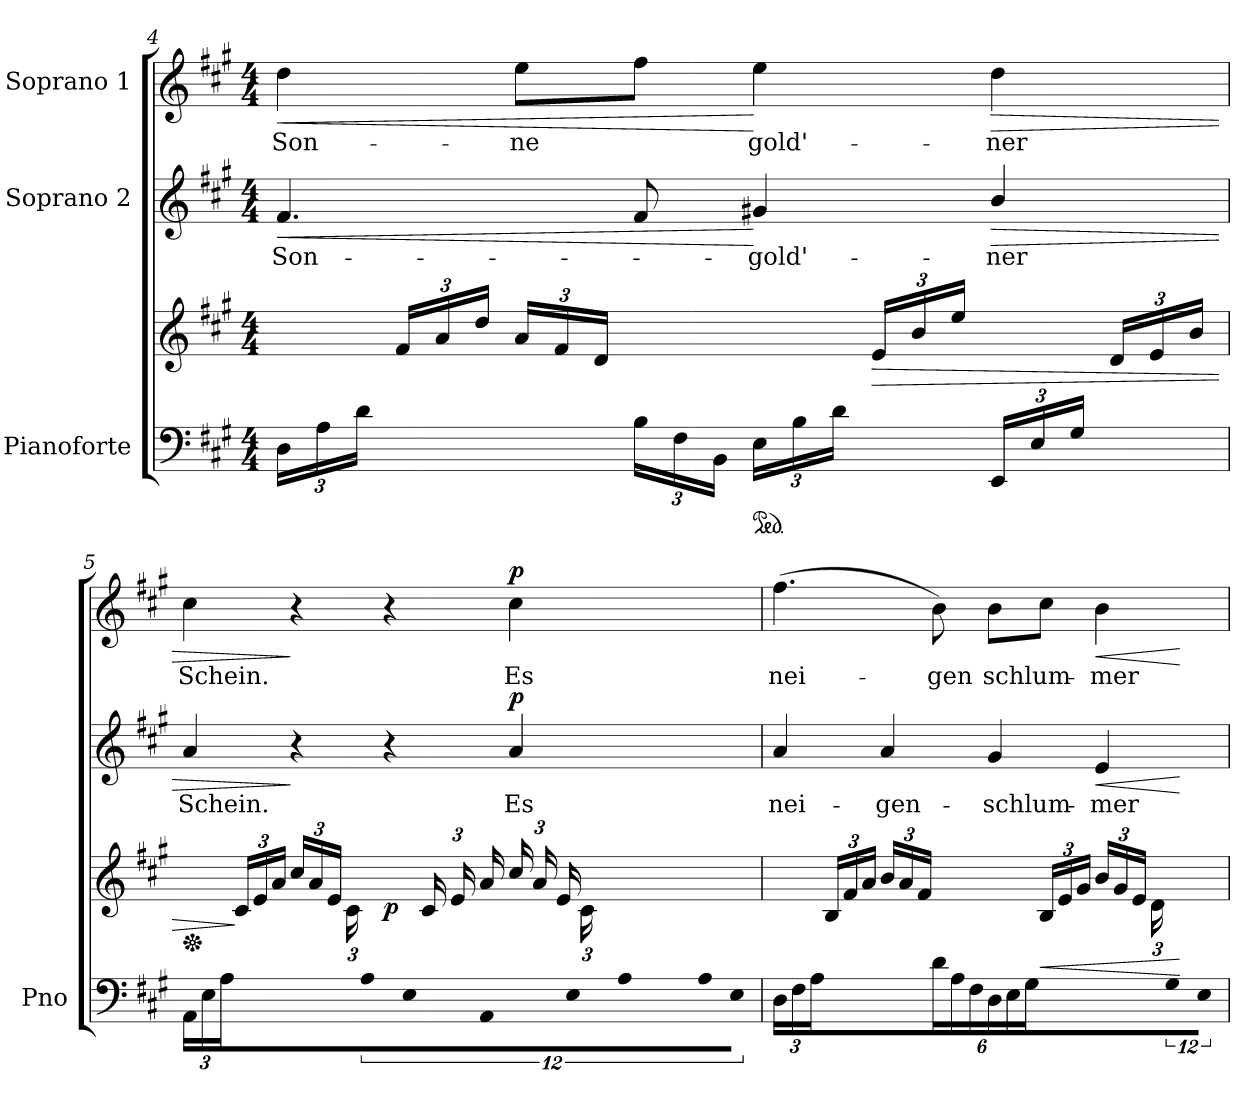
**kern	**kern	**dynam	**kern	**text	**dynam	**kern	**text	**dynam
*part3	*part3	*part3	*part2	*part2	*part2	*part1	*part1	*part1
*staff4	*staff3	*staff3/4	*staff2	*staff2	*staff2	*staff1	*staff1	*staff1
*I"Pianoforte	*	*	*I"Soprano 2	*	*	*I"Soprano 1	*	*
*I'Pno	*	*	*	*	*	*	*	*
*clefF4	*clefG2	*	*clefG2	*	*	*clefG2	*	*
*k[f#c#g#]	*k[f#c#g#]	*	*k[f#c#g#]	*	*	*k[f#c#g#]	*	*
*M4/4	*M4/4	*	*M4/4	*	*	*M4/4	*	*
=4	=4	=4	=4	=4	=4	=4	=4	=4
*^	*	*	*	*	*	*	*	*
!	!	!	!	!	!	!LO:HP:b	!	!	!LO:HP:b
24D\LL	1ryy	8ryy	.	4.f#/	Son-	<	4dd\	Son-	<
24A\	.	.	.	.	.	.	.	.	.
24d\JJ	.	.	.	.	.	.	.	.	.
4ryy	.	24f#/LL	.	.	.	.	.	.	.
.	.	24a/	.	.	.	.	.	.	.
.	.	24dd/JJ	.	.	.	.	.	.	.
.	.	24a/LL	.	.	.	.	8ee\L	-ne	.
.	.	24f#/	.	.	.	.	.	.	.
.	.	24d/JJ	.	.	.	.	.	.	.
24B\LL	.	4ryy	.	8f#/	.	.	8ff#\J	.	.
24F#\	.	.	.	.	.	.	.	.	.
24BB\JJ	.	.	.	.	.	.	.	.	.
*ped	*	*	*	*	*	*	*	*	*
24E\LL	.	.	.	4g#X/	gold'-	[	4ee\	gold'-	[
24B\	.	.	.	.	.	.	.	.	.
24d\JJ	.	.	.	.	.	.	.	.	.
!	!	!	!LO:HP:b	!	!	!	!	!	!
8ryy	.	24e/LL	>	.	.	.	.	.	.
.	.	24b/	.	.	.	.	.	.	.
.	.	24ee/JJ	.	.	.	.	.	.	.
!	!	!	!	!	!	!LO:HP:b	!	!	!LO:HP:b
24EE/LL	.	8ryy	.	4b/	-ner	>	4dd\	-ner	>
24E/	.	.	.	.	.	.	.	.	.
24G#/JJ	.	.	.	.	.	.	.	.	.
8ryy	.	24d/LL	.	.	.	.	.	.	.
.	.	24e/	.	.	.	.	.	.	.
.	.	24b/JJ	.	.	.	.	.	.	.
=5	=5	=5	=5	=5	=5	=5	=5	=5	=5
*	*	*Xped	*	*	*	*	*	*	*
24AA\LL	1ryy	8ryy	.	4a/	Schein.	.	4cc#\	Schein.	.
24E\	.	.	.	.	.	.	.	.	.
24A\JJ	.	.	.	.	.	.	.	.	.
24%7ryy	.	24c#/LL	]	.	.	.	.	.	.
.	.	24e/	.	.	.	.	.	.	.
.	.	24a/JJ	.	.	.	.	.	.	.
.	.	24cc#/LL	.	4r	.	]	4r	.	]
.	.	24a/	.	.	.	.	.	.	.
.	.	24e/JJ	.	.	.	.	.	.	.
*	*	*Xbrackettup	*	*	*	*	*	*	*
.	.	24c#\LL	.	.	.	.	.	.	.
24A/	.	12ryy	.	.	.	.	.	.	.
24E/JJ	.	.	.	.	.	.	.	.	.
!	!	!	!LO:DY:b	!	!	!	!	!	!
24AA\LL	.	8ryy	p	4r	.	.	4r	.	.
24E\	.	.	.	.	.	.	.	.	.
24A\JJ	.	.	.	.	.	.	.	.	.
*	*	*brackettup	*	*	*	*	*	*	*
24%7ryy	.	24c#/LL	.	.	.	.	.	.	.
.	.	24e/	.	.	.	.	.	.	.
.	.	24a/JJ	.	.	.	.	.	.	.
!	!	!	!	!	!	!LO:DY:a	!	!	!LO:DY:a
.	.	24cc#/LL	.	4a/	Es	p	4cc#\	Es	p
.	.	24a/	.	.	.	.	.	.	.
.	.	24e/JJ	.	.	.	.	.	.	.
*	*	*Xbrackettup	*	*	*	*	*	*	*
.	.	24c#\LL	.	.	.	.	.	.	.
24A/	.	12ryy	.	.	.	.	.	.	.
24E/JJ	.	.	.	.	.	.	.	.	.
=6	=6	=6	=6	=6	=6	=6	=6	=6	=6
24D\LL	1ryy	8ryy	.	4a/	nei-	.	(4.ff#\	nei-	.
24F#\	.	.	.	.	.	.	.	.	.
24A\JJ	.	.	.	.	.	.	.	.	.
*	*	*brackettup	*	*	*	*	*	*	*
4ryy	.	24B/LL	.	.	.	.	.	.	.
.	.	24f#/	.	.	.	.	.	.	.
.	.	24a/JJ	.	.	.	.	.	.	.
.	.	24b/LL	.	4a/	-gen-	.	.	.	.
.	.	24a/	.	.	.	.	.	.	.
.	.	24f#/JJ	.	.	.	.	.	.	.
*Xbrackettup	*	*	*	*	*	*	*	*	*
24d\LL	.	4ryy	.	.	.	.	8b\)	-gen	.
24A\	.	.	.	.	.	.	.	.	.
24F#\JJ	.	.	.	.	.	.	.	.	.
*brackettup	*	*	*	*	*	*	*	*	*
24D\LL	.	.	.	4g#/	-schlum-	.	8b\L	schlum-	.
24E\	.	.	.	.	.	.	.	.	.
24G#\JJ	.	.	.	.	.	.	.	.	.
!	!	!	!LO:HP:b	!	!	!	!	!	!
24%7ryy	.	24B/LL	<	.	.	.	8cc#\J	.	.
.	.	24e/	.	.	.	.	.	.	.
.	.	24g#/JJ	.	.	.	.	.	.	.
!	!	!	!	!	!	!LO:HP:b	!	!	!LO:HP:b
.	.	24b/LL	.	4e/	-mer-	<	4b\	-mer-	<
.	.	24g#/	.	.	.	.	.	.	.
.	.	24e/JJ	.	.	.	.	.	.	.
*	*	*Xbrackettup	*	*	*	*	*	*	*
.	.	24d\LL	.	.	.	.	.	.	.
24G#/	.	12ryy	.	.	.	.	.	.	.
24E/JJ	.	.	.	.	.	.	.	.	.
*v	*v	*	*	*	*	*	*	*	*
.	.	[	.	.	[	.	.	[
=	=	=	=	=	=	=	=	=
*-	*-	*-	*-	*-	*-	*-	*-	*-
